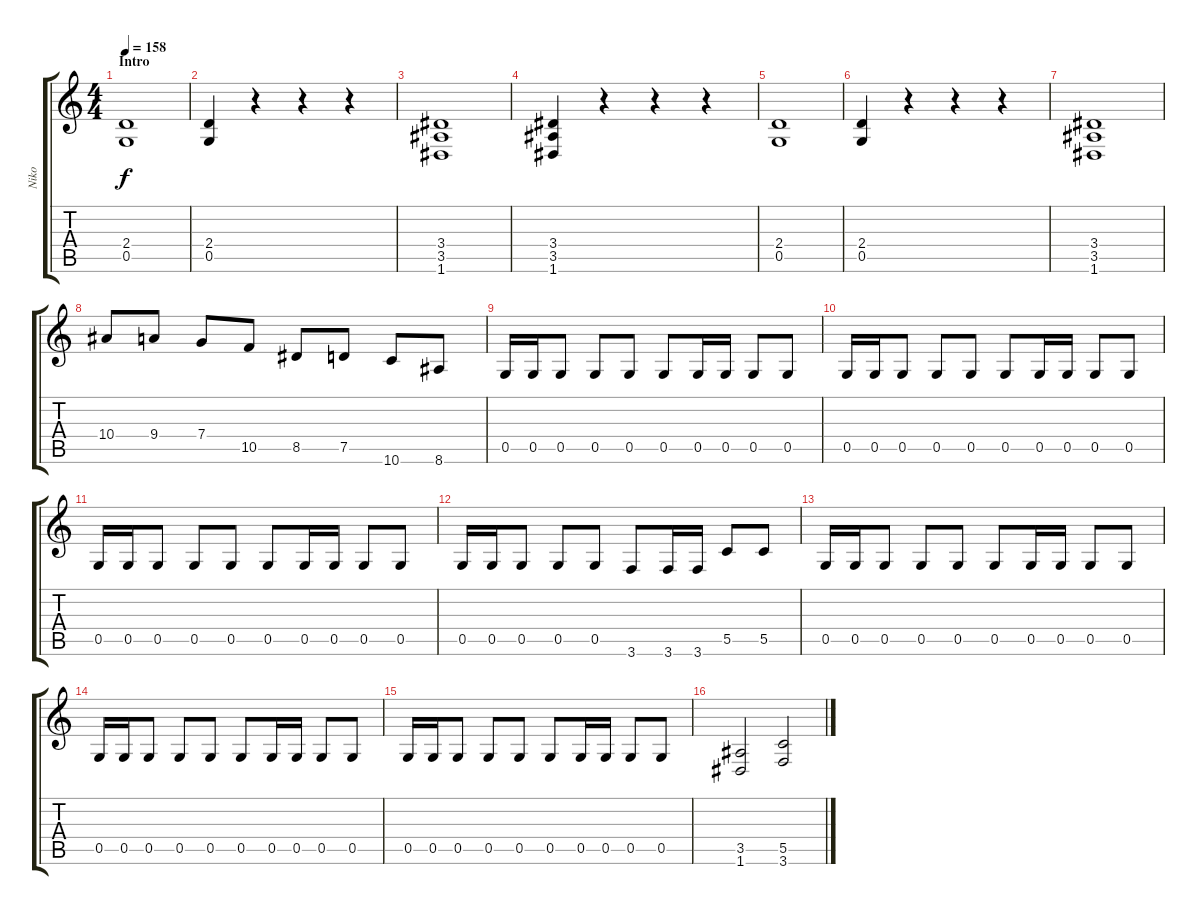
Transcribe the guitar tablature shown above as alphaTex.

\track ("Niko" "Niko") {instrument distortionguitar}
\staff {score tabs}
\tuning (D4 A3 F3 C3 G2 D2) {hide}
\ts (4 4)
\section ("" "Intro")
\tempo 158
\clef g2
\ks c
(2.4 0.5).1{dy f instrument distortionguitar} |
(2.4 0.5).4 r.4 r.4 r.4 |
(3.4 3.5 1.6).1 |
(3.4 3.5 1.6).4 r.4 r.4 r.4 |
(2.4 0.5).1 |
(2.4 0.5).4 r.4 r.4 r.4 |
(3.4 3.5 1.6).1 |
10.4.8 9.4.8 7.4.8 10.5.8 8.5.8 7.5.8 10.6.8 8.6.8 |
0.5.16 0.5.16 0.5.8 0.5.8 0.5.8 0.5.8 0.5.16 0.5.16 0.5.8 0.5.8 |
0.5.16 0.5.16 0.5.8 0.5.8 0.5.8 0.5.8 0.5.16 0.5.16 0.5.8 0.5.8 |
0.5.16 0.5.16 0.5.8 0.5.8 0.5.8 0.5.8 0.5.16 0.5.16 0.5.8 0.5.8 |
0.5.16 0.5.16 0.5.8 0.5.8 0.5.8 3.6.8 3.6.16 3.6.16 5.5.8 5.5.8 |
0.5.16 0.5.16 0.5.8 0.5.8 0.5.8 0.5.8 0.5.16 0.5.16 0.5.8 0.5.8 |
0.5.16 0.5.16 0.5.8 0.5.8 0.5.8 0.5.8 0.5.16 0.5.16 0.5.8 0.5.8 |
0.5.16 0.5.16 0.5.8 0.5.8 0.5.8 0.5.8 0.5.16 0.5.16 0.5.8 0.5.8 |
(3.5 1.6).2 (5.5 3.6).2
